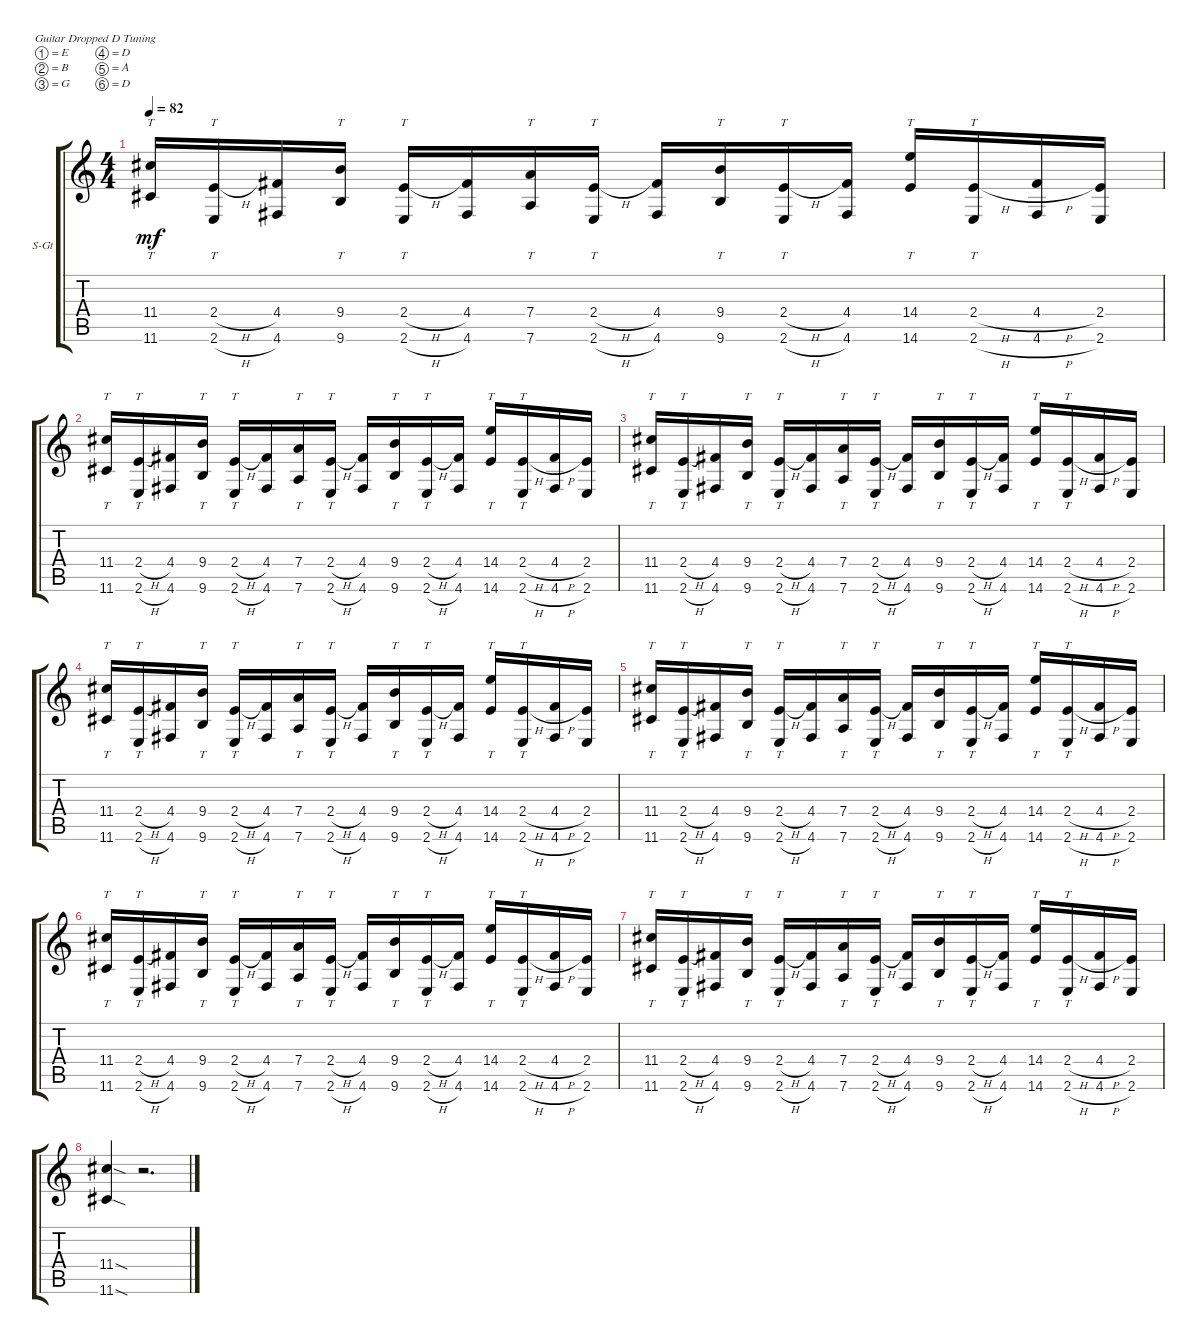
\defaultSystemsLayout 4
\bracketExtendMode groupsimilarinstruments
\firstSystemTrackNameOrientation horizontal
\otherSystemsTrackNameOrientation horizontal
\track ("Rhythm Acoustic Guitar" "S-Gt") {instrument acousticguitarsteel}
\staff {score tabs}
\tuning (E4 B3 G3 D3 A2 D2)
\ts (4 4)
\tempo 82
\clef g2
\ks c
(11.6 11.4).16{tt dy mf} (2.6{h} 2.4{h}).16{tt} (4.6 4.4).16 (9.6 9.4).16{tt} (2.6{h} 2.4{h}).16{tt} (4.6 4.4).16 (7.6 7.4).16{tt} (2.6{h} 2.4{h}).16{tt} (4.6 4.4).16 (9.6 9.4).16{tt} (2.6{h} 2.4{h}).16{tt} (4.6 4.4).16 (14.6 14.4).16{tt} (2.6{h} 2.4{h}).16{tt} (4.6{h} 4.4{h}).16 (2.6 2.4).16 |
(11.6 11.4).16{tt} (2.6{h} 2.4{h}).16{tt} (4.6 4.4).16 (9.6 9.4).16{tt} (2.6{h} 2.4{h}).16{tt} (4.6 4.4).16 (7.6 7.4).16{tt} (2.6{h} 2.4{h}).16{tt} (4.6 4.4).16 (9.6 9.4).16{tt} (2.6{h} 2.4{h}).16{tt} (4.6 4.4).16 (14.6 14.4).16{tt} (2.6{h} 2.4{h}).16{tt} (4.6{h} 4.4{h}).16 (2.6 2.4).16 |
(11.6 11.4).16{tt} (2.6{h} 2.4{h}).16{tt} (4.6 4.4).16 (9.6 9.4).16{tt} (2.6{h} 2.4{h}).16{tt} (4.6 4.4).16 (7.6 7.4).16{tt} (2.6{h} 2.4{h}).16{tt} (4.6 4.4).16 (9.6 9.4).16{tt} (2.6{h} 2.4{h}).16{tt} (4.6 4.4).16 (14.6 14.4).16{tt} (2.6{h} 2.4{h}).16{tt} (4.6{h} 4.4{h}).16 (2.6 2.4).16 |
(11.6 11.4).16{tt} (2.6{h} 2.4{h}).16{tt} (4.6 4.4).16 (9.6 9.4).16{tt} (2.6{h} 2.4{h}).16{tt} (4.6 4.4).16 (7.6 7.4).16{tt} (2.6{h} 2.4{h}).16{tt} (4.6 4.4).16 (9.6 9.4).16{tt} (2.6{h} 2.4{h}).16{tt} (4.6 4.4).16 (14.6 14.4).16{tt} (2.6{h} 2.4{h}).16{tt} (4.6{h} 4.4{h}).16 (2.6 2.4).16 |
(11.6 11.4).16{tt} (2.6{h} 2.4{h}).16{tt} (4.6 4.4).16 (9.6 9.4).16{tt} (2.6{h} 2.4{h}).16{tt} (4.6 4.4).16 (7.6 7.4).16{tt} (2.6{h} 2.4{h}).16{tt} (4.6 4.4).16 (9.6 9.4).16{tt} (2.6{h} 2.4{h}).16{tt} (4.6 4.4).16 (14.6 14.4).16{tt} (2.6{h} 2.4{h}).16{tt} (4.6{h} 4.4{h}).16 (2.6 2.4).16 |
(11.6 11.4).16{tt} (2.6{h} 2.4{h}).16{tt} (4.6 4.4).16 (9.6 9.4).16{tt} (2.6{h} 2.4{h}).16{tt} (4.6 4.4).16 (7.6 7.4).16{tt} (2.6{h} 2.4{h}).16{tt} (4.6 4.4).16 (9.6 9.4).16{tt} (2.6{h} 2.4{h}).16{tt} (4.6 4.4).16 (14.6 14.4).16{tt} (2.6{h} 2.4{h}).16{tt} (4.6{h} 4.4{h}).16 (2.6 2.4).16 |
(11.6 11.4).16{tt} (2.6{h} 2.4{h}).16{tt} (4.6 4.4).16 (9.6 9.4).16{tt} (2.6{h} 2.4{h}).16{tt} (4.6 4.4).16 (7.6 7.4).16{tt} (2.6{h} 2.4{h}).16{tt} (4.6 4.4).16 (9.6 9.4).16{tt} (2.6{h} 2.4{h}).16{tt} (4.6 4.4).16 (14.6 14.4).16{tt} (2.6{h} 2.4{h}).16{tt} (4.6{h} 4.4{h}).16 (2.6 2.4).16 |
(11.4{sod} 11.6{sod}).4 r.2{d}
